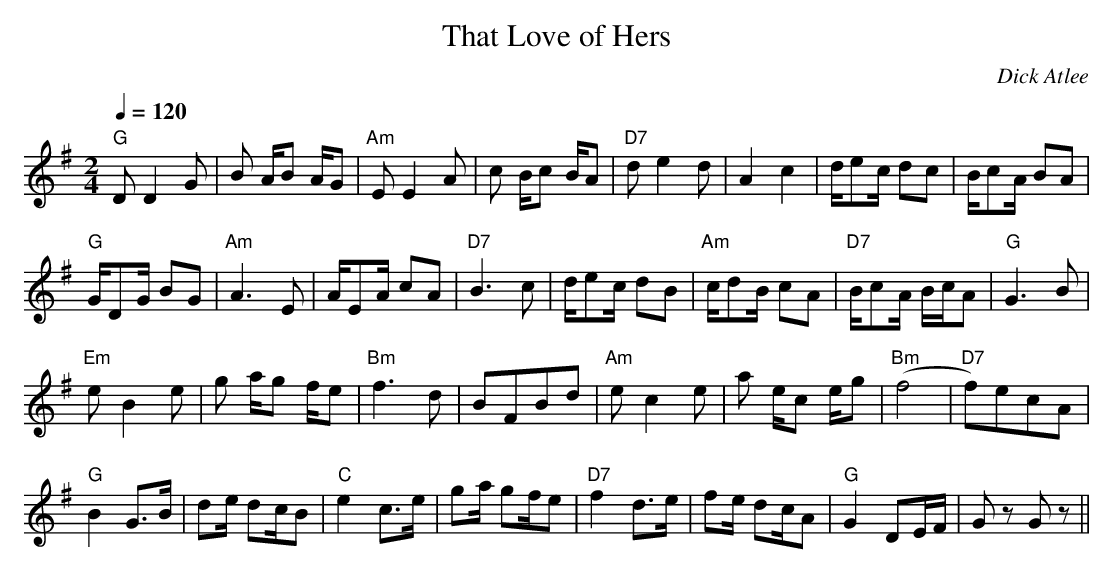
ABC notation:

X:1
T:That Love of Hers
M:2/4
L:1/8
Q:1/4=120
C:Dick Atlee
K:G
"G" D D2 G | B A/2B A/2G | "Am" E E2 A | c B/2c B/2A |
"D7" d e2 d | A2 c2 | d/2ec/2 dc | B/2cA/2 BA | !
"G" G/2DG/2 BG | "Am" A3 E | A/2EA/2 cA | "D7" B3 c |
d/2ec/2 dB | "Am" c/2dB/2 cA | "D7" B/2cA/2 B/2c/2A | "G" G3 B | !
"Em" e B2 e | g a/2g f/2e | "Bm" f3 d | BFBd |
"Am" e c2 e | a e/2c e/2g | "Bm" (f4 | "D7" f)ecA | !
"G" B2 G>B | de/2 dc/2B | "C" e2 c>e | ga/2 gf/2e |
"D7" f2 d>e | fe/2 dc/2A | "G" G2 DE/2F/2 | G z G z ||
